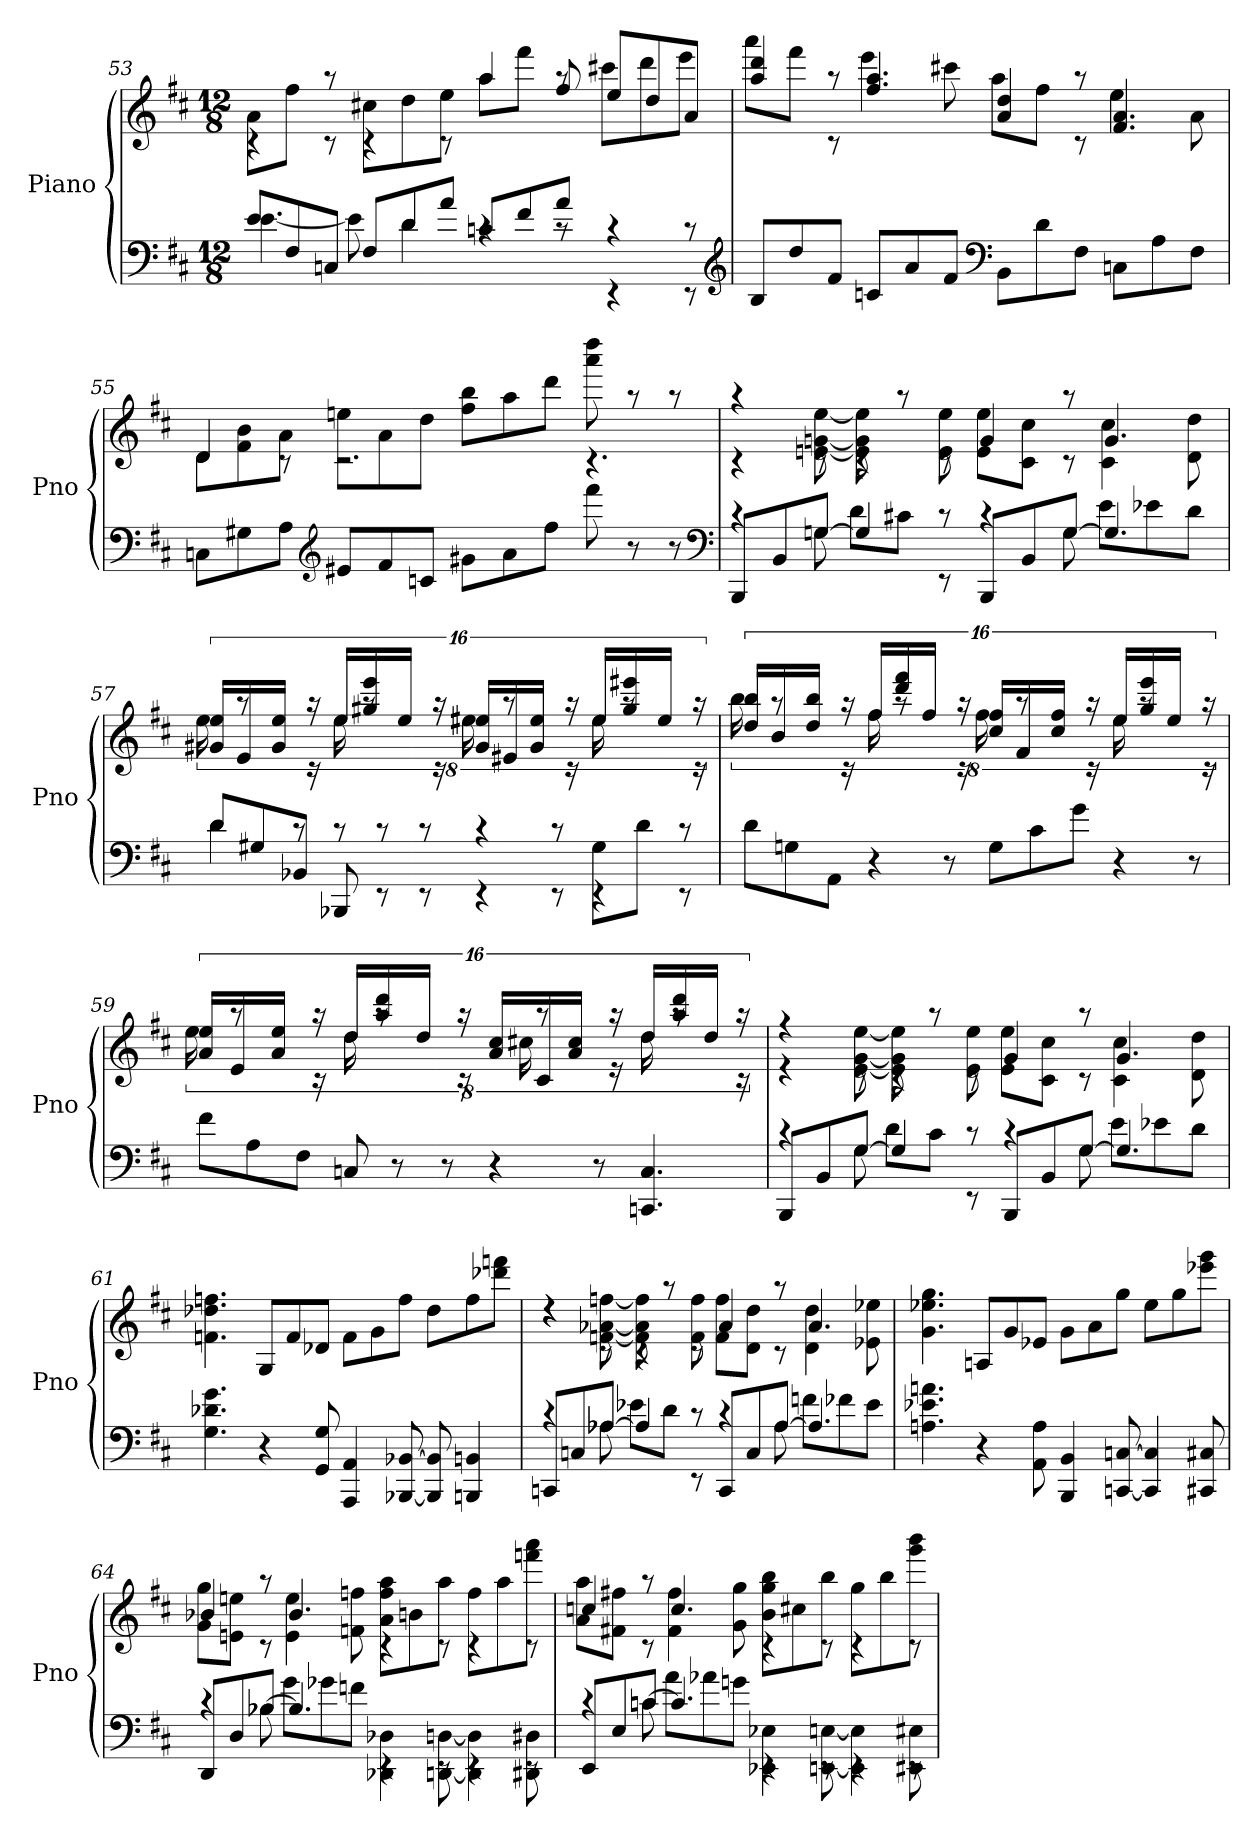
**kern	**kern
*part1	*part1
*staff2	*staff1
*I"Piano	*
*I'Pno	*
*clefF4	*clefG2
*k[f#c#]	*k[f#c#]
*M12/8	*M12/8
=53	=53
*^	*^
8eL	[4.e	4rc	8aL
8F#	.	.	8ff#J
8CnJ	.	8rc	8raa
8F#L	8e]	4rc	8cc#XL
8d	4d	.	8dd
8aJ	.	8rc	8eeJ
8cnL	4rc	4aa	8aaL
8f#	.	.	8fff#J
8aJ	8rc	8ff#	8raa
4rEE	4rc	8eeL	8ccc#XL
.	.	8dd	8ddd
8rEE	8rc	8aJ	8eeeJ
*v	*v	*	*
*clefG2	*	*
=54	=54	=54
8BL	4aa 4ddd	8aaaL
8dd	.	8fff#J
8f#J	8rc	8raa
8cnL	4.ff# 4.aa	4eee
8a	.	.
8f#J	.	8ccc#X
*clefF4	*	*
8BBL	4a 4dd	8aaL
8d	.	8ff#J
8F#J	8rc	8raa
8CnL	4.f# 4.a	4ee
8A	.	.
8F#J	.	8a
=55	=55	=55
8CnL	4d	8dL
8G#X	.	8f# 8b
8AJ	8rc	8aJ
*clefG2	*	*
8e#XL	2.rc	8eenL
8f#	.	8a
8cnJ	.	8ddJ
8g#XL	.	8ff# 8bbL
8a	.	8aa
8ff#J	.	8dddJ
8fff#	4.rc	8aaa 8dddd
8r	.	8raa
8r	.	8raa
*clefF4	*	*
=56	=56	=56
*^	*	*
8BBBL	4rc	4rc	4raa
8BB	.	.	.
[8GJ	8Gn	8rc	[8en [8gn [8ee
4G]	8dL	4rc	8e] 8g] 8ee]
.	8c#XJ	.	8raa
8rEE	8rc	8rc	8e 8ee
8BBBL	4rc	4g	8e 8eeL
8BB	.	.	8c# 8cc#J
[8GJ	8G	8rc	8raa
4.G]	8eL	4.g	4c# 4cc#
.	8e-X	.	.
.	8dJ	.	8d 8dd
=57	=57	=57	=57
8dL	4d	32%3g#X 32%3eeLL	32%3ee
.	.	32%3e	16%3raa
8G#X	.	.	.
.	.	32%3g# 32%3eeJJ	.
8BB-XJ	8rc	.	.
.	.	32%3rc	32%3raa
8BBB-X	8rc	32%3eeLL	32%3ee
.	.	32%3gg#X 32%3eee	16%3raa
8rEE	8rc	.	.
.	.	32%3eeJJ	.
8rEE	8rc	.	.
.	.	32%3rc	32%3raa
4rEE	4rc	32%3g# 32%3ee#XLL	32%3ee#X
.	.	32%3e#X	16%3raa
.	.	32%3g# 32%3ee#JJ	.
8rEE	8rc	.	.
.	.	32%3rc	32%3raa
4rEE	8G#L	32%3ee#LL	32%3ee#
.	.	32%3gg# 32%3eee#X	16%3raa
.	8dJ	.	.
.	.	32%3ee#JJ	.
8rEE	8rc	.	.
.	.	32%3rc	32%3raa
*v	*v	*	*
=58	=58	=58
8dL	32%3dd 32%3bbLL	32%3bb
.	32%3b	16%3raa
8Gn	.	.
.	32%3dd 32%3bbJJ	.
8AAJ	.	.
.	32%3rc	32%3raa
4r	32%3ff#LL	32%3ff#
.	32%3ddd 32%3fff#	16%3raa
.	32%3ff#JJ	.
8r	.	.
.	32%3rc	32%3raa
8GL	32%3cc# 32%3ff#LL	32%3ff#
.	32%3f#	16%3raa
8c#	.	.
.	32%3cc# 32%3ff#JJ	.
8gJ	.	.
.	32%3rc	32%3raa
4r	32%3eeLL	32%3ee
.	32%3gg 32%3eee	16%3raa
.	32%3eeJJ	.
8r	.	.
.	32%3rc	32%3raa
=59	=59	=59
8f#L	32%3a 32%3eeLL	32%3ee
.	32%3e	16%3raa
8A	.	.
.	32%3a 32%3eeJJ	.
8F#J	.	.
.	32%3rc	32%3raa
8Cn	32%3ddLL	32%3dd
.	32%3aa 32%3ddd	16%3raa
8r	.	.
.	32%3ddJJ	.
8r	.	.
.	32%3rc	32%3raa
4r	32%3a 32%3cc#LL	32%3cc#X
.	32%3c#	16%3raa
.	32%3a 32%3cc#JJ	.
8r	.	.
.	32%3re	32%3raa
4.CCn 4.C	32%3ddLL	32%3dd
.	32%3aa 32%3ddd	16%3raa
.	32%3ddJJ	.
.	32%3rc	32%3raa
=60	=60	=60
*^	*	*
8BBBL	4rc	4r	4r
8BB	.	.	.
[8GJ	8G	8rc	[8e [8g [8ee
4G]	8dL	4rc	8e] 8g] 8ee]
.	8c#J	.	8raa
8rEE	8rc	8rc	8e 8ee
8BBBL	4rc	4g	8e 8eeL
8BB	.	.	8c# 8cc#J
[8GJ	8G	8rc	8raa
4.G]	8eL	4.g	4c# 4cc#
.	8e-X	.	.
.	8dJ	.	8d 8dd
*v	*v	*	*
*	*v	*v
=61	=61
4.G 4.d-X 4.g	4.fn 4.dd-X 4.ffn
4r	8GL
.	8f
8GG 8G	8d-XJ
4AAA 4AA	8fL
.	8g
[8BBB-X [8BB-X	8ffJ
8BBB-] 8BB-]	8dd-L
4BBBn 4BBn	8ff
.	8ddd-X 8fffnJ
=62	=62
*^	*^
8CCnL	4rc	4rdd	4rdd
8Cn	.	.	.
[8A-XJ	8A-X	8rc	[8fn [8a-X [8ffn
4A-]	8e-XL	4rc	8f] 8a-] 8ff]
.	8dJ	.	8raa
8rEE	8rc	8rc	8f 8ff
8CCL	4rc	4a-	8f 8ffL
8C	.	.	8d 8ddJ
[8A-J	8A-	8rc	8raa
4.A-]	8fnL	4.a-	4d 4dd
.	8f-X	.	.
.	8e-J	.	8e-X 8ee-X
*v	*v	*	*
*	*v	*v
=63	=63
4.An 4.e-X 4.an	4.g 4.ee-X 4.gg
4r	8AnL
.	8g
8AA 8A	8e-XJ
4BBB 4BB	8gL
.	8a
[8CCn [8Cn	8ggJ
4CC] 4C]	8ee-L
.	8gg
8CC#X 8C#X	8eee-X 8gggJ
=64	=64
*^	*^
8DDL	4rc	4b-X	8g 8ggL
8D	.	.	8en 8eenJ
[8B-XJ	8B-X	8rc	8raa
4.B-]	8gL	4.b-	4e 4ee
.	8g-X	.	.
.	8fnJ	.	8fn 8ffn
4rEE	4DD-X 4D-X	4rc	8a 8ff 8aaL
.	.	.	8bn
8rEE	[8DDn [8Dn	8rc	8aaJ
4rEE	4DD] 4D]	4rc	8ffL
.	.	.	8aa
8rEE	8DD#X 8D#X	8rc	8fffn 8aaaJ
=65	=65	=65	=65
8EEL	4rc	4ccn	8a 8aaL
8E	.	.	8f#X 8ff#XJ
[8cnJ	8cn	8rc	8raa
4.c]	8aL	4.cc	4f# 4ff#
.	8a-X	.	.
.	8gnJ	.	8g 8gg
4rEE	4EE-X 4E-X	4rc	8b 8gg 8bbL
.	.	.	8cc#X
8rEE	[8EEn [8En	8rc	8bbJ
4rEE	4EE] 4E]	4rc	8ggL
.	.	.	8bb
8rEE	8EE#X 8E#X	8rc	8ggg 8bbbJ
*v	*v	*	*
*	*v	*v
=	=
*-	*-
